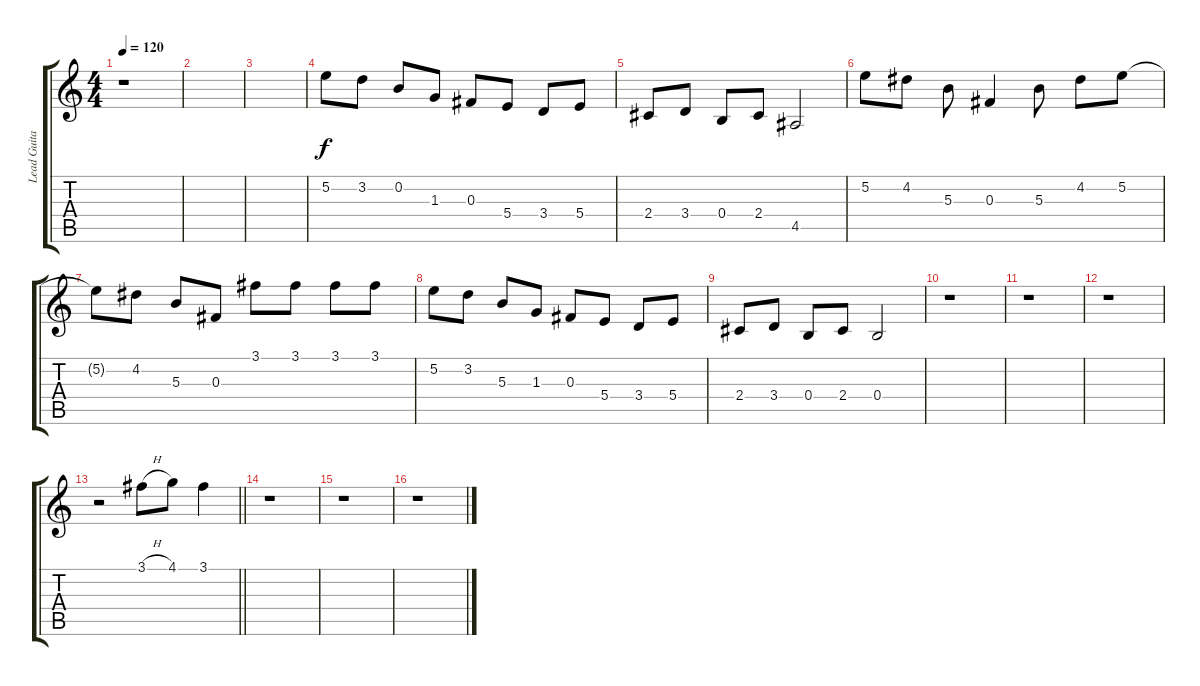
\track ("Lead Guitar 2" "Lead Guita") {instrument distortionguitar}
\staff {score tabs}
\tuning (Eb4 B3 Gb3 B2 Gb2 B1) {hide}
\ts (4 4)
\tempo 120
\clef g2
\ks c
r.1{dy f} |
|
|
5.2.8{volume 12} 3.2.8 0.2.8 1.3.8 0.3.8 5.4.8 3.4.8 5.4.8 |
2.4.8 3.4.8 0.4.8 2.4.8 4.5.2 |
5.2.8 4.2.8 5.3.8 0.3.4 5.3.8 4.2.8 5.2.8 |
5.2{t}.8 4.2.8 5.3.8 0.3.8 3.1.8 3.1.8 3.1.8 3.1.8 |
5.2.8{volume 12} 3.2.8 5.3.8 1.3.8 0.3.8 5.4.8 3.4.8 5.4.8 |
2.4.8 3.4.8 0.4.8 2.4.8 0.4.2 |
r.1 |
r.1 |
r.1 |
\barLineRight lightlight
r.2 3.1{h}.8 4.1.8 3.1.4 |
r.1 |
r.1 |
r.1
